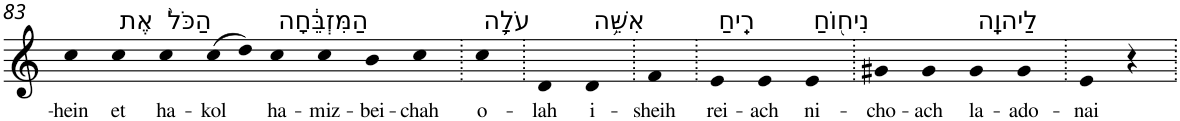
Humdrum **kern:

**kern	**text
*part1	*part1
*staff1	*staff1
*I"Piano	*
*I'Pno	*
!!LO:PB:g=z
*clefG2	*
*k[]	*
=83	=83
!	!LO:LY:b
4cc	-hein
!LO:TX:a:t=אֶת	!
!	!LO:LY:b
4cc	et
!LO:TX:a:t=הַכֹּל֙	!
!	!LO:LY:b
4cc	ha-
!	!LO:LY:b
(>8cc	-kol
8dd)	.
!LO:TX:a:t=הַמִּזְבֵּ֔חָה	!
!	!LO:LY:b
4cc	ha-
!	!LO:LY:b
4cc	-miz-
!	!LO:LY:b
4b	-bei-
!	!LO:LY:b
4cc	-chah
=84.	=84.
!LO:TX:a:t=עֹלָ֛ה	!
!	!LO:LY:b
4cc	o-
=85.	=85.
!	!LO:LY:b
4d	-lah
!LO:TX:a:t=אִשֵּׁ֥ה	!
!	!LO:LY:b
4d	i-
=86.	=86.
!	!LO:LY:b
4f	-sheih
=87.	=87.
!LO:TX:a:t=רֵֽיחַ	!
!	!LO:LY:b
4e	rei-
!	!LO:LY:b
4e	-ach
!LO:TX:a:t=נִיח֖וֹחַ	!
!	!LO:LY:b
4e	ni-
=88.	=88.
!	!LO:LY:b
4g#X	-cho-
!	!LO:LY:b
4g#	-ach
!LO:TX:a:t=לַיהוָֽה	!
!	!LO:LY:b
4g#	la-
!	!LO:LY:b
4g#	-ado-
=89.	=89.
!	!LO:LY:b
4e	-nai
4r	.
=.	=.
*-	*-
